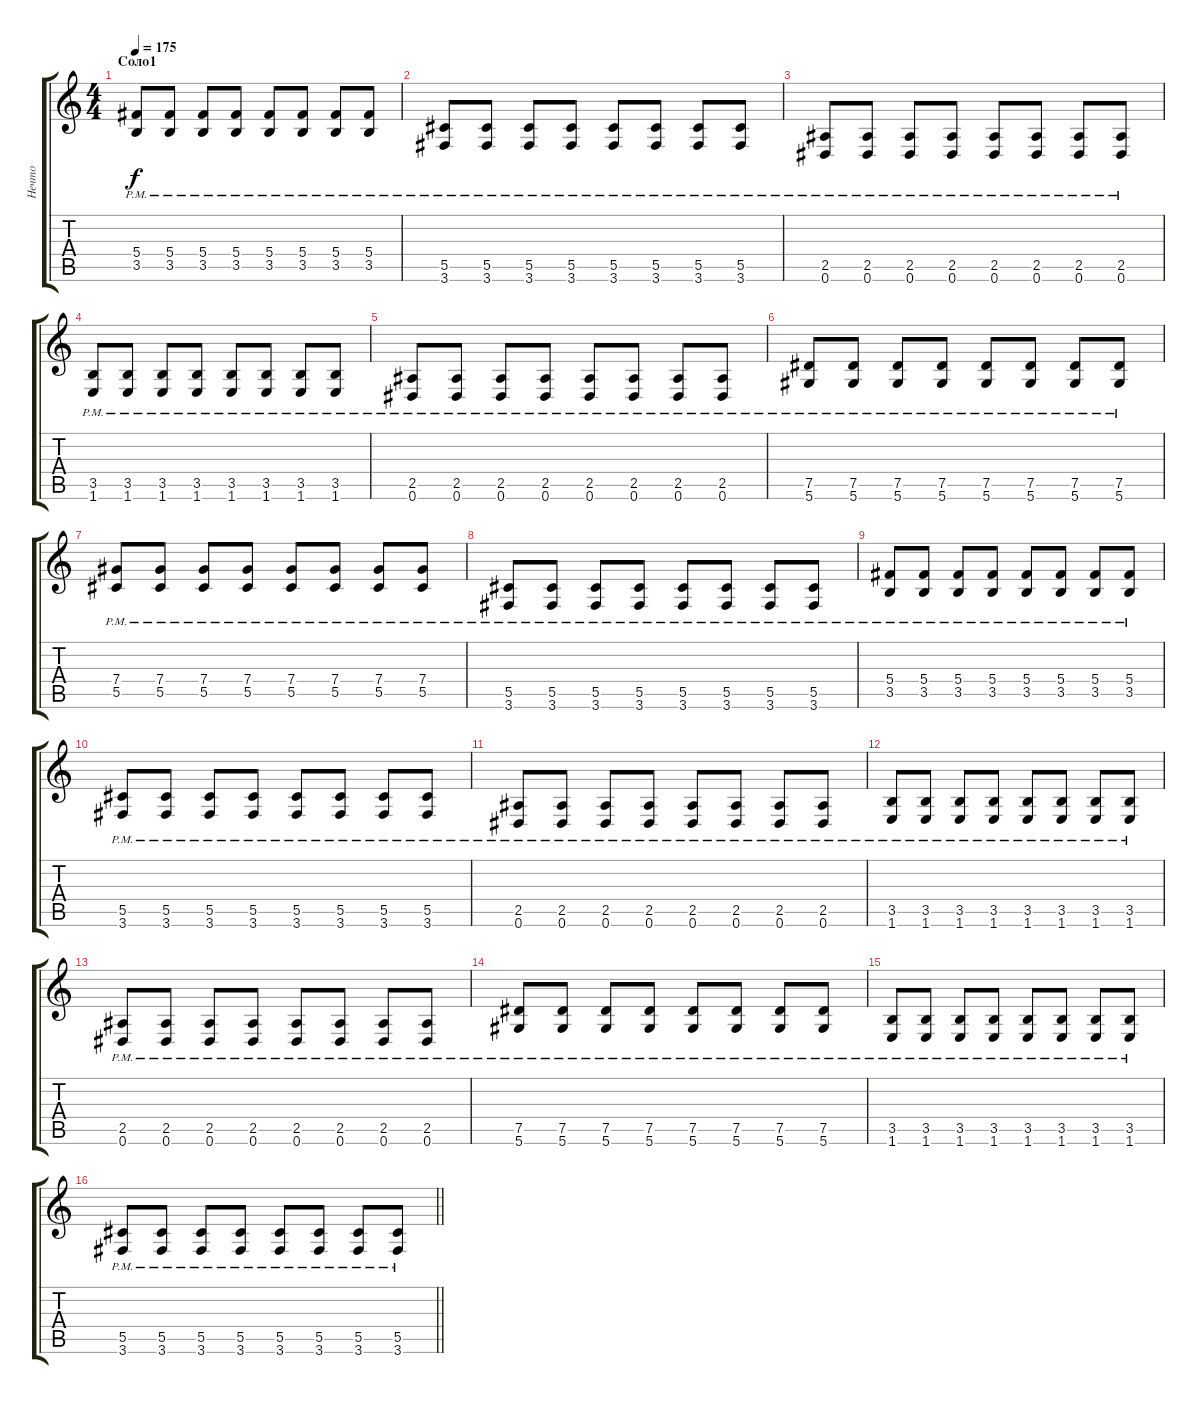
\track ("Нечто" "Нечто") {instrument distortionguitar}
\staff {score tabs}
\tuning (Eb4 Bb3 Gb3 Db3 Ab2 Eb2) {hide}
\ts (4 4)
\section ("" "Соло1")
\tempo 175
\clef g2
\ks c
(5.4{pm} 3.5{pm}).8{dy f} (5.4{pm} 3.5{pm}).8 (5.4{pm} 3.5{pm}).8 (5.4{pm} 3.5{pm}).8 (5.4{pm} 3.5{pm}).8 (5.4{pm} 3.5{pm}).8 (5.4{pm} 3.5{pm}).8 (5.4{pm} 3.5{pm}).8 |
(5.5{pm} 3.6{pm}).8 (5.5{pm} 3.6{pm}).8 (5.5{pm} 3.6{pm}).8 (5.5{pm} 3.6{pm}).8 (5.5{pm} 3.6{pm}).8 (5.5{pm} 3.6{pm}).8 (5.5{pm} 3.6{pm}).8 (5.5{pm} 3.6{pm}).8 |
(2.5{pm} 0.6{pm}).8 (2.5{pm} 0.6{pm}).8 (2.5{pm} 0.6{pm}).8 (2.5{pm} 0.6{pm}).8 (2.5{pm} 0.6{pm}).8 (2.5{pm} 0.6{pm}).8 (2.5{pm} 0.6{pm}).8 (2.5{pm} 0.6{pm}).8 |
(3.5{pm} 1.6{pm}).8 (3.5{pm} 1.6{pm}).8 (3.5{pm} 1.6{pm}).8 (3.5{pm} 1.6{pm}).8 (3.5{pm} 1.6{pm}).8 (3.5{pm} 1.6{pm}).8 (3.5{pm} 1.6{pm}).8 (3.5{pm} 1.6{pm}).8 |
(2.5{pm} 0.6{pm}).8 (2.5{pm} 0.6{pm}).8 (2.5{pm} 0.6{pm}).8 (2.5{pm} 0.6{pm}).8 (2.5{pm} 0.6{pm}).8 (2.5{pm} 0.6{pm}).8 (2.5{pm} 0.6{pm}).8 (2.5{pm} 0.6{pm}).8 |
(7.5{pm} 5.6{pm}).8 (7.5{pm} 5.6{pm}).8 (7.5{pm} 5.6{pm}).8 (7.5{pm} 5.6{pm}).8 (7.5{pm} 5.6{pm}).8 (7.5{pm} 5.6{pm}).8 (7.5{pm} 5.6{pm}).8 (7.5{pm} 5.6{pm}).8 |
(7.4{pm} 5.5{pm}).8 (7.4{pm} 5.5{pm}).8 (7.4{pm} 5.5{pm}).8 (7.4{pm} 5.5{pm}).8 (7.4{pm} 5.5{pm}).8 (7.4{pm} 5.5{pm}).8 (7.4{pm} 5.5{pm}).8 (7.4{pm} 5.5{pm}).8 |
(5.5{pm} 3.6{pm}).8 (5.5{pm} 3.6{pm}).8 (5.5{pm} 3.6{pm}).8 (5.5{pm} 3.6{pm}).8 (5.5{pm} 3.6{pm}).8 (5.5{pm} 3.6{pm}).8 (5.5{pm} 3.6{pm}).8 (5.5{pm} 3.6{pm}).8 |
(5.4{pm} 3.5{pm}).8 (5.4{pm} 3.5{pm}).8 (5.4{pm} 3.5{pm}).8 (5.4{pm} 3.5{pm}).8 (5.4{pm} 3.5{pm}).8 (5.4{pm} 3.5{pm}).8 (5.4{pm} 3.5{pm}).8 (5.4{pm} 3.5{pm}).8 |
(5.5{pm} 3.6{pm}).8 (5.5{pm} 3.6{pm}).8 (5.5{pm} 3.6{pm}).8 (5.5{pm} 3.6{pm}).8 (5.5{pm} 3.6{pm}).8 (5.5{pm} 3.6{pm}).8 (5.5{pm} 3.6{pm}).8 (5.5{pm} 3.6{pm}).8 |
(2.5{pm} 0.6{pm}).8 (2.5{pm} 0.6{pm}).8 (2.5{pm} 0.6{pm}).8 (2.5{pm} 0.6{pm}).8 (2.5{pm} 0.6{pm}).8 (2.5{pm} 0.6{pm}).8 (2.5{pm} 0.6{pm}).8 (2.5{pm} 0.6{pm}).8 |
(3.5{pm} 1.6{pm}).8 (3.5{pm} 1.6{pm}).8 (3.5{pm} 1.6{pm}).8 (3.5{pm} 1.6{pm}).8 (3.5{pm} 1.6{pm}).8 (3.5{pm} 1.6{pm}).8 (3.5{pm} 1.6{pm}).8 (3.5{pm} 1.6{pm}).8 |
(2.5{pm} 0.6{pm}).8 (2.5{pm} 0.6{pm}).8 (2.5{pm} 0.6{pm}).8 (2.5{pm} 0.6{pm}).8 (2.5{pm} 0.6{pm}).8 (2.5{pm} 0.6{pm}).8 (2.5{pm} 0.6{pm}).8 (2.5{pm} 0.6{pm}).8 |
(7.5{pm} 5.6{pm}).8 (7.5{pm} 5.6{pm}).8 (7.5{pm} 5.6{pm}).8 (7.5{pm} 5.6{pm}).8 (7.5{pm} 5.6{pm}).8 (7.5{pm} 5.6{pm}).8 (7.5{pm} 5.6{pm}).8 (7.5{pm} 5.6{pm}).8 |
(3.5{pm} 1.6{pm}).8 (3.5{pm} 1.6{pm}).8 (3.5{pm} 1.6{pm}).8 (3.5{pm} 1.6{pm}).8 (3.5{pm} 1.6{pm}).8 (3.5{pm} 1.6{pm}).8 (3.5{pm} 1.6{pm}).8 (3.5{pm} 1.6{pm}).8 |
\barLineRight lightlight
(5.5{pm} 3.6{pm}).8 (5.5{pm} 3.6{pm}).8 (5.5{pm} 3.6{pm}).8 (5.5{pm} 3.6{pm}).8 (5.5{pm} 3.6{pm}).8 (5.5{pm} 3.6{pm}).8 (5.5{pm} 3.6{pm}).8 (5.5{pm} 3.6{pm}).8
